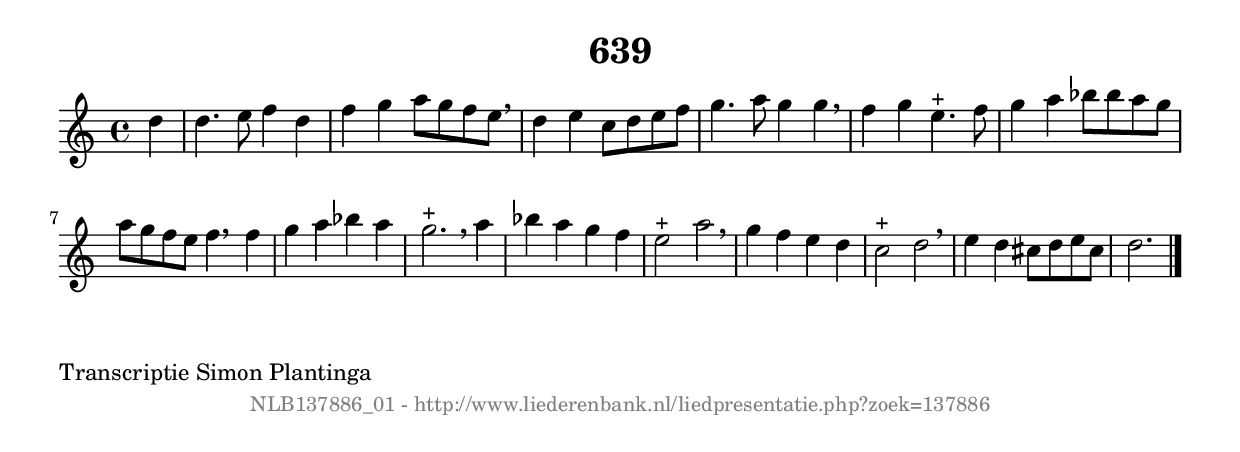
%
% produced by wce2krn 1.64 (7 June 2014)
%
\version"2.16"
#(append! paper-alist '(("long" . (cons (* 210 mm) (* 2000 mm)))))
#(set-default-paper-size "long")
sb = {\breathe}
mBreak = {\breathe }
bBreak = {\breathe }
x = {\once\override NoteHead #'style = #'cross }
gl=\glissando
itime={\override Staff.TimeSignature #'stencil = ##f }
ficta = {\once\set suggestAccidentals = ##t}
fine = {\once\override Score.RehearsalMark #'self-alignment-X = #1 \mark \markup {\italic{Fine}}}
dc = {\once\override Score.RehearsalMark #'self-alignment-X = #1 \mark \markup {\italic{D.C.}}}
dcf = {\once\override Score.RehearsalMark #'self-alignment-X = #1 \mark \markup {\italic{D.C. al Fine}}}
dcc = {\once\override Score.RehearsalMark #'self-alignment-X = #1 \mark \markup {\italic{D.C. al Coda}}}
ds = {\once\override Score.RehearsalMark #'self-alignment-X = #1 \mark \markup {\italic{D.S.}}}
dsf = {\once\override Score.RehearsalMark #'self-alignment-X = #1 \mark \markup {\italic{D.S. al Fine}}}
dsc = {\once\override Score.RehearsalMark #'self-alignment-X = #1 \mark \markup {\italic{D.S. al Coda}}}
pv = {\set Score.repeatCommands = #'((volta "1"))}
sv = {\set Score.repeatCommands = #'((volta "2"))}
tv = {\set Score.repeatCommands = #'((volta "3"))}
qv = {\set Score.repeatCommands = #'((volta "4"))}
xv = {\set Score.repeatCommands = #'((volta #f))}
\header{ tagline = ""
title = "639"
}
\score {{
\key d \dorian
\relative g'
{
\set melismaBusyProperties = #'()
\partial 32*8
\time 4/4
\tempo 4=120
\override Score.MetronomeMark #'transparent = ##t
\override Score.RehearsalMark #'break-visibility = #(vector #t #t #f)
d'4 | d4. e8 f4 d4 | f4 g4 a8 g8 f8 e8 \sb | d4 e4 c8 d8 e8 f8 | g4. a8 g4 g4 \sb | f4 g4 e4.^"+" f8 | g4 a4 bes8 bes8 a8 g8 | a8 g8 f8 e8 f4 \bar ":|:" \bBreak
f4 | g4 a4 bes4 a4 | g2.^"+" \sb a4 | bes4 a4 g4 f4 | e2^"+" a2 \sb | g4 f4 e4 d4 | c2^"+" d2 \sb | e4 d4 cis8 d8 e8 cis8 | d2. \bar "|."
 }}
 \midi { }
 \layout {
            indent = 0.0\cm
}
}
\markup { \wordwrap-string #" 
Transcriptie Simon Plantinga
"}
\markup { \vspace #0 } \markup { \with-color #grey \fill-line { \center-column { \smaller "NLB137886_01 - http://www.liederenbank.nl/liedpresentatie.php?zoek=137886" } } }
